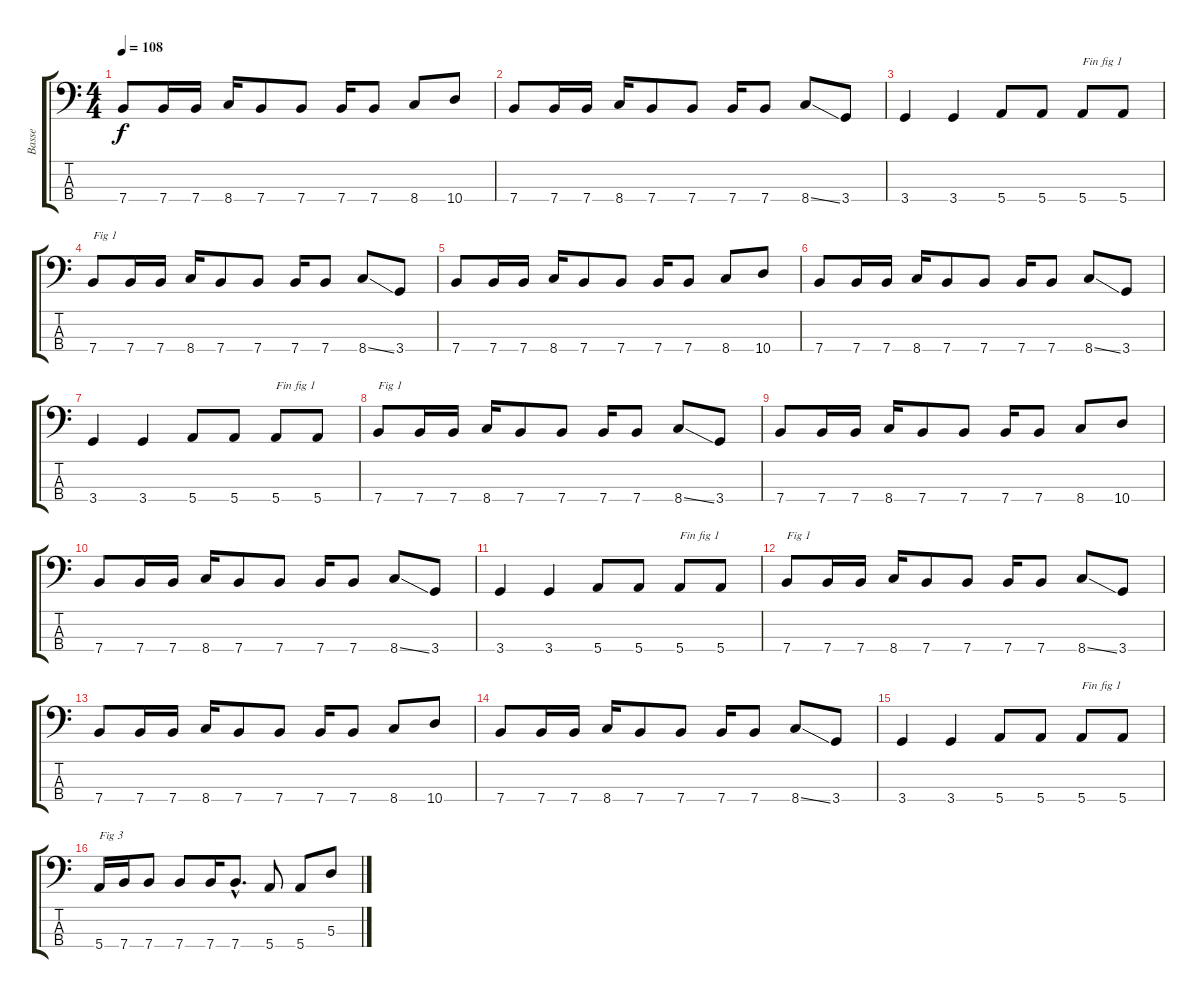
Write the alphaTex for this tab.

\track ("Basse" "Basse") {instrument electricbasspick}
\staff {score tabs}
\tuning (G2 D2 A1 E1) {hide}
\ts (4 4)
\tempo 108
\clef f4
\ks c
7.4.8{dy f} 7.4.16 7.4.16 8.4.16 7.4.8 7.4.8 7.4.16 7.4.8 8.4.8 10.4.8 |
7.4.8 7.4.16 7.4.16 8.4.16 7.4.8 7.4.8 7.4.16 7.4.8 8.4{ss}.8 3.4.8 |
3.4.4 3.4.4 5.4.8 5.4.8 5.4.8{txt "Fin fig 1"} 5.4.8 |
7.4.8{txt "Fig 1"} 7.4.16 7.4.16 8.4.16 7.4.8 7.4.8 7.4.16 7.4.8 8.4{ss}.8 3.4.8 |
7.4.8 7.4.16 7.4.16 8.4.16 7.4.8 7.4.8 7.4.16 7.4.8 8.4.8 10.4.8 |
7.4.8 7.4.16 7.4.16 8.4.16 7.4.8 7.4.8 7.4.16 7.4.8 8.4{ss}.8 3.4.8 |
3.4.4 3.4.4 5.4.8 5.4.8 5.4.8{txt "Fin fig 1"} 5.4.8 |
7.4.8{txt "Fig 1"} 7.4.16 7.4.16 8.4.16 7.4.8 7.4.8 7.4.16 7.4.8 8.4{ss}.8 3.4.8 |
7.4.8 7.4.16 7.4.16 8.4.16 7.4.8 7.4.8 7.4.16 7.4.8 8.4.8 10.4.8 |
7.4.8 7.4.16 7.4.16 8.4.16 7.4.8 7.4.8 7.4.16 7.4.8 8.4{ss}.8 3.4.8 |
3.4.4 3.4.4 5.4.8 5.4.8 5.4.8{txt "Fin fig 1"} 5.4.8 |
7.4.8{txt "Fig 1"} 7.4.16 7.4.16 8.4.16 7.4.8 7.4.8 7.4.16 7.4.8 8.4{ss}.8 3.4.8 |
7.4.8 7.4.16 7.4.16 8.4.16 7.4.8 7.4.8 7.4.16 7.4.8 8.4.8 10.4.8 |
7.4.8 7.4.16 7.4.16 8.4.16 7.4.8 7.4.8 7.4.16 7.4.8 8.4{ss}.8 3.4.8 |
3.4.4 3.4.4 5.4.8 5.4.8 5.4.8{txt "Fin fig 1"} 5.4.8 |
5.4.16{txt "Fig 3"} 7.4.16 7.4.8 7.4.8 7.4.16 7.4{hac}.8{d} 5.4.8 5.4.8 5.3.8
